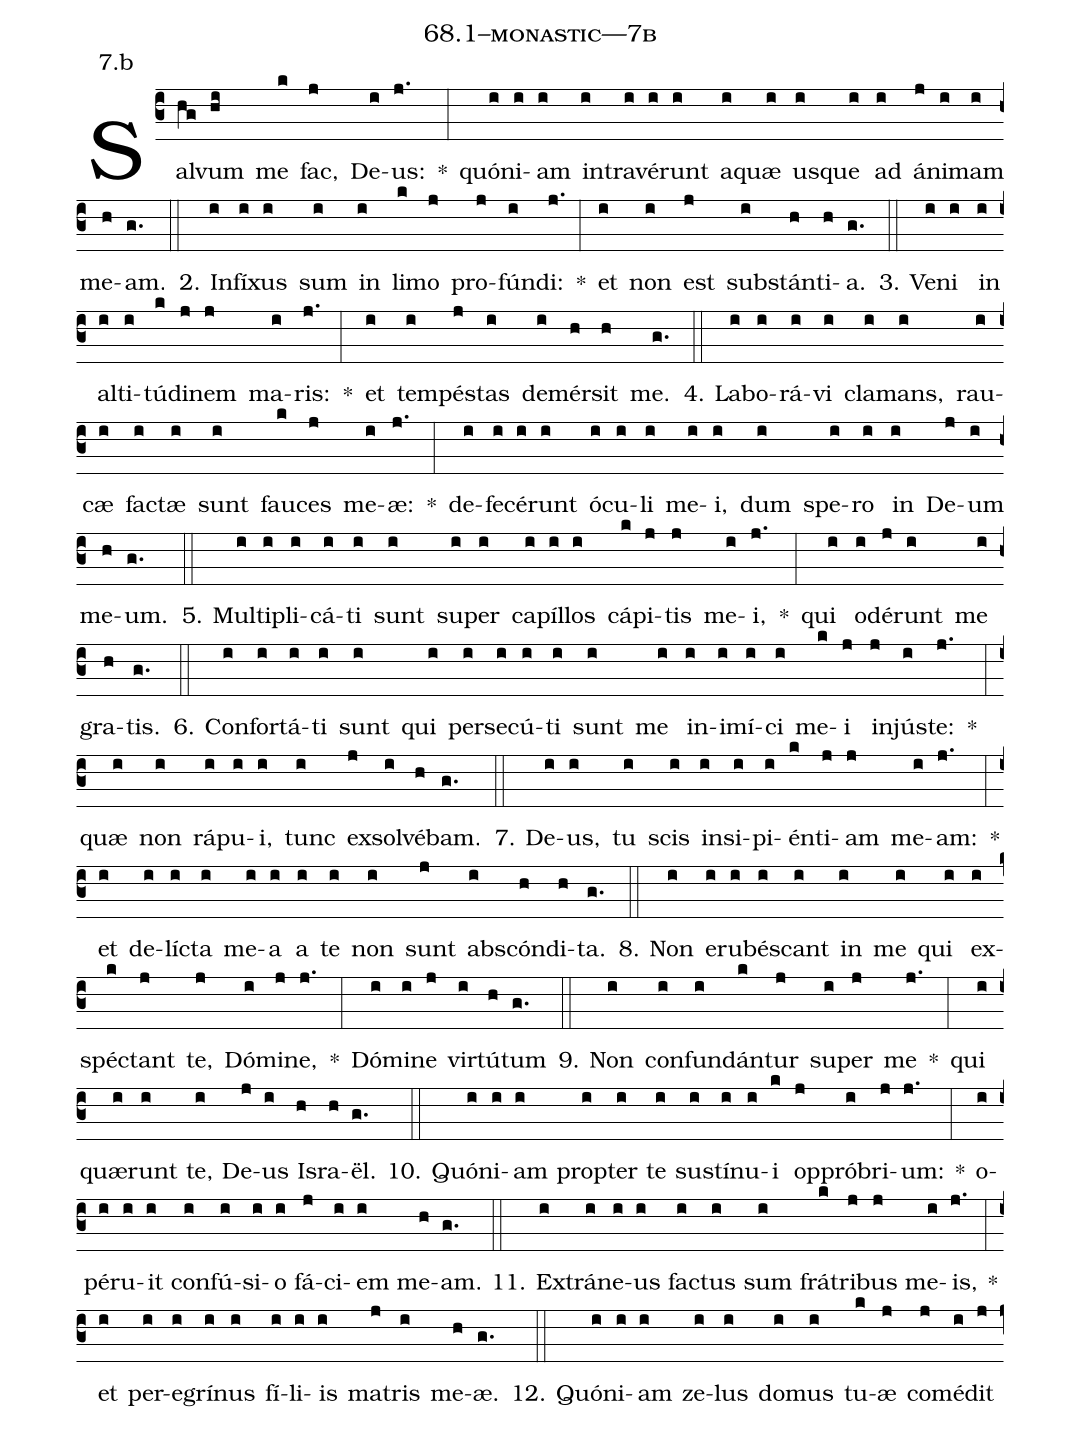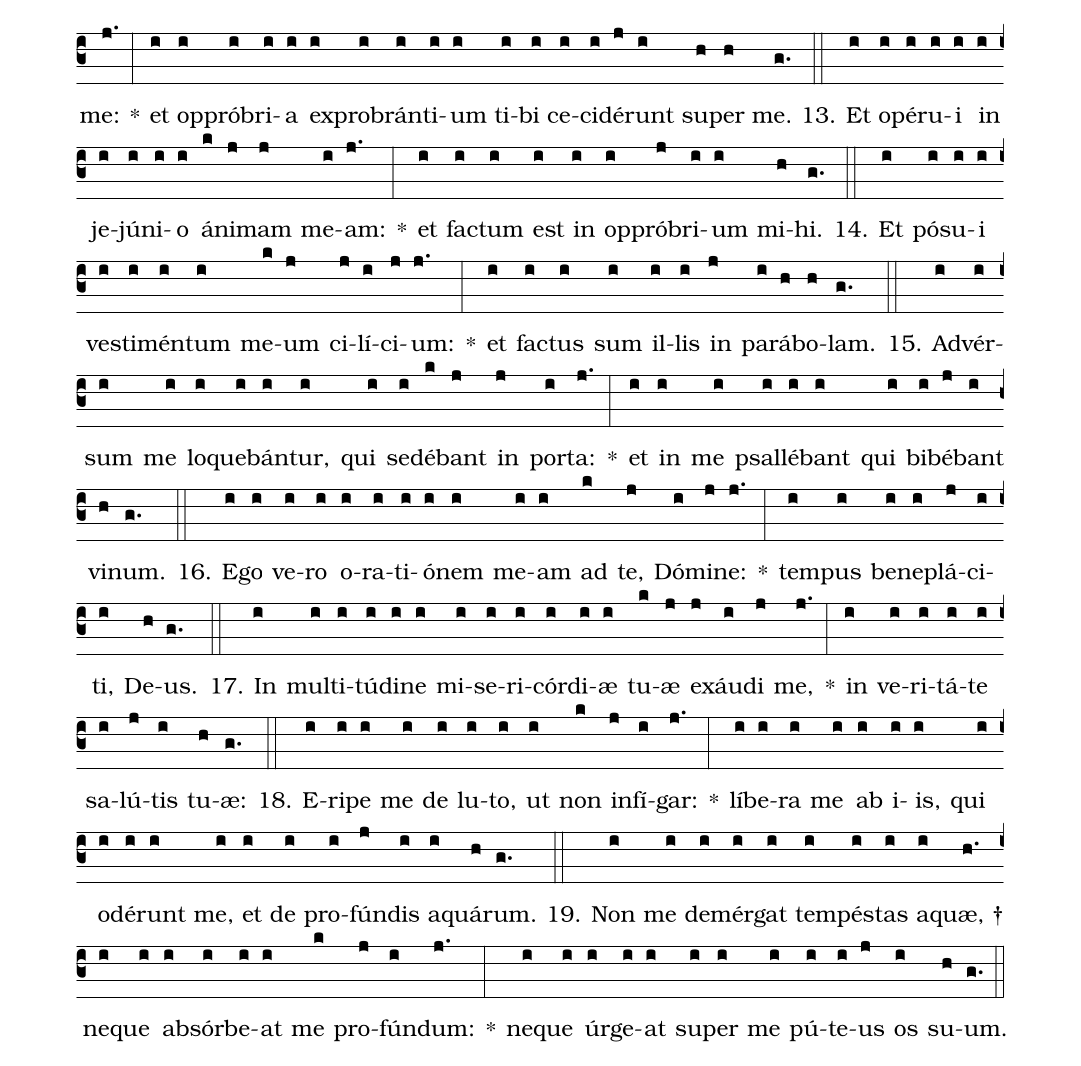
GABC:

name: 68.1--monastic---7b;
annotation: 7.b;
%%
(c3)Sal(hg)vum(hi) me(k) fac,(j) De(i)us:(j.) *(:) quón(i)i(i)am(i) in(i)tra(i)vé(i)runt(i) a(i)quæ(i) us(i)que(i) ad(i) á(j)ni(i)mam(i) me(h)am.(g.) (::)
2. In(i)fí(i)xus(i) sum(i) in(i) li(k)mo(j) pro(j)fún(i)di:(j.) *(:) et(i) non(i) est(j) sub(i)stán(h)ti(h)a.(g.) (::)
3. Ve(i)ni(i) in(i) al(i)ti(i)tú(k)di(j)nem(j) ma(i)ris:(j.) *(:) et(i) tem(i)pés(j)tas(i) de(i)mér(h)sit(h) me.(g.) (::)
4. La(i)bo(i)rá(i)vi(i) cla(i)mans,(i) rau(i)cæ(i) fac(i)tæ(i) sunt(i) fau(k)ces(j) me(i)æ:(j.) *(:) de(i)fe(i)cé(i)runt(i) ó(i)cu(i)li(i) me(i)i,(i) dum(i) spe(i)ro(i) in(i) De(j)um(i) me(h)um.(g.) (::)
5. Mul(i)ti(i)pli(i)cá(i)ti(i) sunt(i) su(i)per(i) ca(i)píl(i)los(i) cá(k)pi(j)tis(j) me(i)i,(j.) *(:) qui(i) o(i)dé(j)runt(i) me(i) gra(h)tis.(g.) (::)
6. Con(i)for(i)tá(i)ti(i) sunt(i) qui(i) per(i)se(i)cú(i)ti(i) sunt(i) me(i) in(i)i(i)mí(i)ci(i) me(k)i(j) in(j)jús(i)te:(j.) *(:) quæ(i) non(i) rá(i)pu(i)i,(i) tunc(i) ex(j)sol(i)vé(h)bam.(g.) (::)
7. De(i)us,(i) tu(i) scis(i) in(i)si(i)pi(i)én(k)ti(j)am(j) me(i)am:(j.) *(:) et(i) de(i)líc(i)ta(i) me(i)a(i) a(i) te(i) non(i) sunt(j) abs(i)cón(h)di(h)ta.(g.) (::)
8. Non(i) e(i)ru(i)bés(i)cant(i) in(i) me(i) qui(i) ex(i)spéc(k)tant(j) te,(j) Dó(i)mi(j)ne,(j.) *(:) Dó(i)mi(i)ne(j) vir(i)tú(h)tum(g.) (::)
9. Non(i) con(i)fun(i)dán(k)tur(j) su(i)per(j) me(j.) *(:) qui(i) quæ(i)runt(i) te,(i) De(j)us(i) Is(h)ra(h)ël.(g.) (::)
10. Quón(i)i(i)am(i) prop(i)ter(i) te(i) sus(i)tí(i)nu(i)i(k) op(j)pró(i)bri(j)um:(j.) *(:) o(i)pé(i)ru(i)it(i) con(i)fú(i)si(i)o(i) fá(j)ci(i)em(i) me(h)am.(g.) (::)
11. Ex(i)trá(i)ne(i)us(i) fac(i)tus(i) sum(i) frá(k)tri(j)bus(j) me(i)is,(j.) *(:) et(i) per(i)e(i)grí(i)nus(i) fí(i)li(i)is(i) ma(j)tris(i) me(h)æ.(g.) (::)
12. Quón(i)i(i)am(i) ze(i)lus(i) do(i)mus(i) tu(k)æ(j) com(j)é(i)dit(j) me:(j.) *(:) et(i) op(i)pró(i)bri(i)a(i) ex(i)pro(i)brán(i)ti(i)um(i) ti(i)bi(i) ce(i)ci(i)dé(j)runt(i) su(h)per(h) me.(g.) (::)
13. Et(i) o(i)pé(i)ru(i)i(i) in(i) je(i)jú(i)ni(i)o(i) á(k)ni(j)mam(j) me(i)am:(j.) *(:) et(i) fac(i)tum(i) est(i) in(i) op(i)pró(j)bri(i)um(i) mi(h)hi.(g.) (::)
14. Et(i) pó(i)su(i)i(i) ves(i)ti(i)mén(i)tum(i) me(k)um(j) ci(j)lí(i)ci(j)um:(j.) *(:) et(i) fac(i)tus(i) sum(i) il(i)lis(i) in(j) pa(i)rá(h)bo(h)lam.(g.) (::)
15. Ad(i)vér(i)sum(i) me(i) lo(i)que(i)bán(i)tur,(i) qui(i) se(i)dé(k)bant(j) in(j) por(i)ta:(j.) *(:) et(i) in(i) me(i) psal(i)lé(i)bant(i) qui(i) bi(i)bé(j)bant(i) vi(h)num.(g.) (::)
16. E(i)go(i) ve(i)ro(i) o(i)ra(i)ti(i)ó(i)nem(i) me(i)am(i) ad(k) te,(j) Dó(i)mi(j)ne:(j.) *(:) tem(i)pus(i) be(i)ne(i)plá(j)ci(i)ti,(i) De(h)us.(g.) (::)
17. In(i) mul(i)ti(i)tú(i)di(i)ne(i) mi(i)se(i)ri(i)cór(i)di(i)æ(i) tu(k)æ(j) ex(j)áu(i)di(j) me,(j.) *(:) in(i) ve(i)ri(i)tá(i)te(i) sa(i)lú(j)tis(i) tu(h)æ:(g.) (::)
18. E(i)ri(i)pe(i) me(i) de(i) lu(i)to,(i) ut(i) non(k) in(j)fí(i)gar:(j.) *(:) lí(i)be(i)ra(i) me(i) ab(i) i(i)is,(i) qui(i) o(i)dé(i)runt(i) me,(i) et(i) de(i) pro(i)fún(j)dis(i) a(i)quá(h)rum.(g.) (::)
19. Non(i) me(i) de(i)mér(i)gat(i) tem(i)pés(i)tas(i) a(i)quæ, †(h.) ne(i)que(i) ab(i)sór(i)be(i)at(i) me(k) pro(j)fún(i)dum:(j.) *(:) ne(i)que(i) úr(i)ge(i)at(i) su(i)per(i) me(i) pú(i)te(i)us(j) os(i) su(h)um.(g.) (::)
